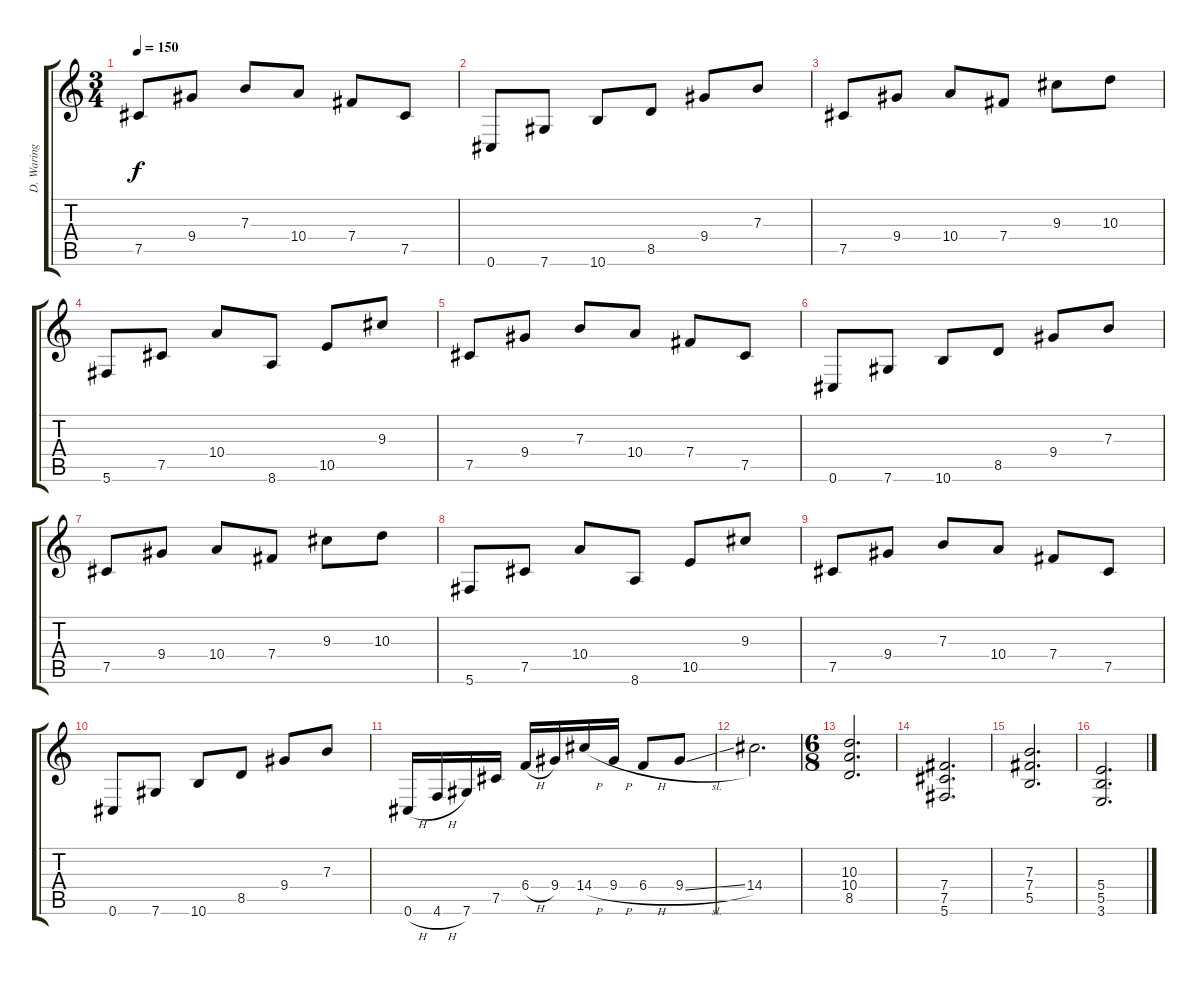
\track ("D. Waring Gtr." "D. Waring ") {instrument distortionguitar}
\staff {score tabs}
\tuning (Db4 Ab3 E3 B2 Gb2 Db2) {hide}
\ts (3 4)
\tempo 150
\clef g2
\ks c
7.5.8{dy f} 9.4.8 7.3.8 10.4.8 7.4.8 7.5.8 |
0.6.8 7.6.8 10.6.8 8.5.8 9.4.8 7.3.8 |
7.5.8 9.4.8 10.4.8 7.4.8 9.3.8 10.3.8 |
5.6.8 7.5.8 10.4.8 8.6.8 10.5.8 9.3.8 |
7.5.8 9.4.8 7.3.8 10.4.8 7.4.8 7.5.8 |
0.6.8 7.6.8 10.6.8 8.5.8 9.4.8 7.3.8 |
7.5.8 9.4.8 10.4.8 7.4.8 9.3.8 10.3.8 |
5.6.8 7.5.8 10.4.8 8.6.8 10.5.8 9.3.8 |
7.5.8 9.4.8 7.3.8 10.4.8 7.4.8 7.5.8 |
0.6.8 7.6.8 10.6.8 8.5.8 9.4.8 7.3.8 |
0.6{h}.16 4.6{h}.16 7.6.16 7.5.16 6.4{h}.16 9.4.16 14.4{h}.16 9.4{h}.16 6.4{h}.8 9.4{sl}.8 |
14.4.2{d} |
\ts (6 8)
(10.3 10.4 8.5).2{d} |
(7.4 7.5 5.6).2{d} |
(7.3 7.4 5.5).2{d} |
(5.4 5.5 3.6).2{d}
